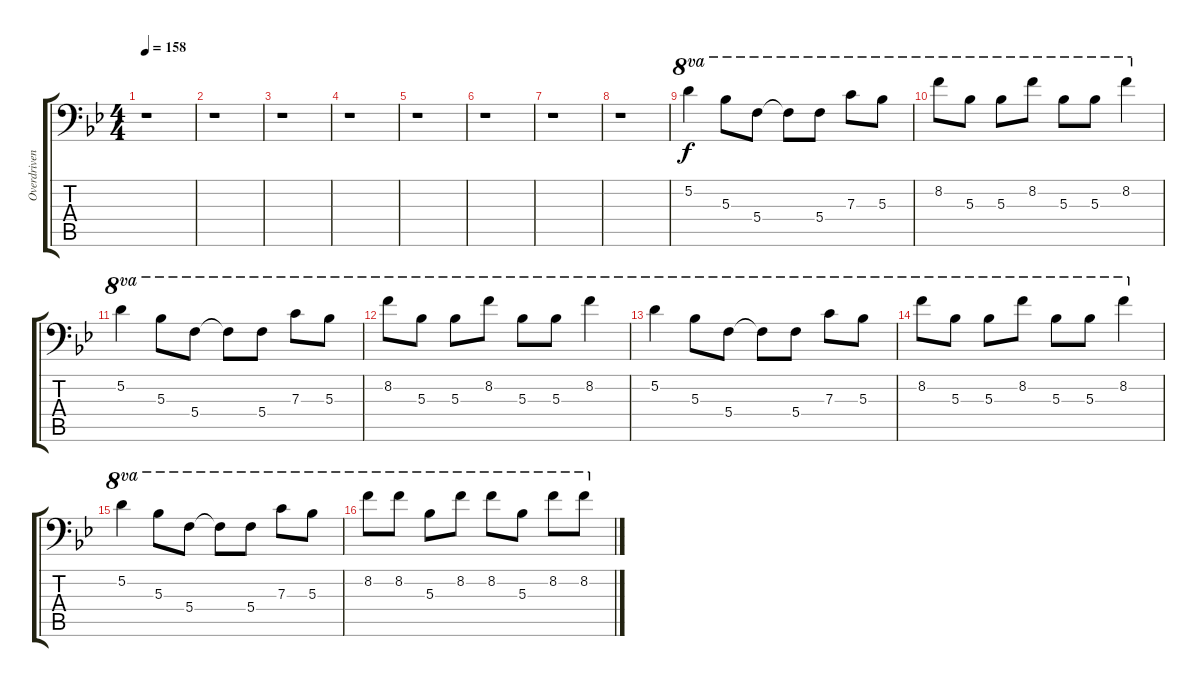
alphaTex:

\track ("Overdriven" "Overdriven") {instrument overdrivenguitar}
\staff {score tabs}
\tuning (D4 A3 F3 C3 F2 Bb1) {hide}
\ts (4 4)
\tempo 158
\clef f4
\ks bb
r.1{dy f instrument overdrivenguitar} |
r.1 |
r.1 |
r.1 |
r.1 |
r.1 |
r.1 |
r.1 |
5.2.4{ot 8va} 5.3.8{ot 8va} 5.4.8{ot 8va} 5.4{t}.8{ot 8va} 5.4.8{ot 8va} 7.3.8{ot 8va} 5.3.8{ot 8va} |
8.2.8{ot 8va} 5.3.8{ot 8va} 5.3.8{ot 8va} 8.2.8{ot 8va} 5.3.8{ot 8va} 5.3.8{ot 8va} 8.2.4{ot 8va} |
5.2.4{ot 8va} 5.3.8{ot 8va} 5.4.8{ot 8va} 5.4{t}.8{ot 8va} 5.4.8{ot 8va} 7.3.8{ot 8va} 5.3.8{ot 8va} |
8.2.8{ot 8va} 5.3.8{ot 8va} 5.3.8{ot 8va} 8.2.8{ot 8va} 5.3.8{ot 8va} 5.3.8{ot 8va} 8.2.4{ot 8va} |
5.2.4{ot 8va} 5.3.8{ot 8va} 5.4.8{ot 8va} 5.4{t}.8{ot 8va} 5.4.8{ot 8va} 7.3.8{ot 8va} 5.3.8{ot 8va} |
8.2.8{ot 8va} 5.3.8{ot 8va} 5.3.8{ot 8va} 8.2.8{ot 8va} 5.3.8{ot 8va} 5.3.8{ot 8va} 8.2.4{ot 8va} |
5.2.4{ot 8va} 5.3.8{ot 8va} 5.4.8{ot 8va} 5.4{t}.8{ot 8va} 5.4.8{ot 8va} 7.3.8{ot 8va} 5.3.8{ot 8va} |
8.2.8{ot 8va} 8.2.8{ot 8va} 5.3.8{ot 8va} 8.2.8{ot 8va} 8.2.8{ot 8va} 5.3.8{ot 8va} 8.2.8{ot 8va} 8.2.8{ot 8va}
